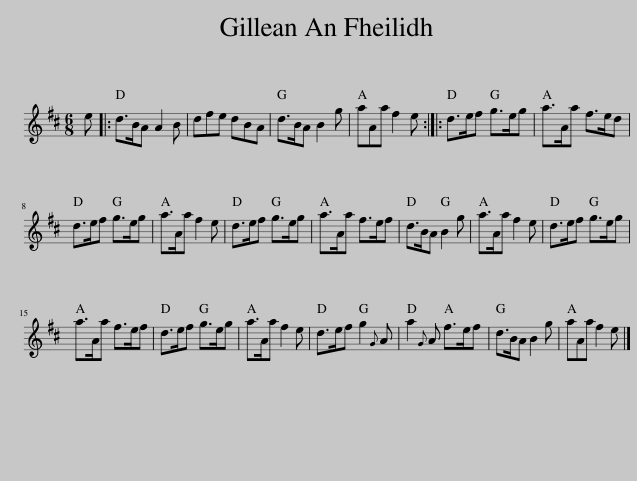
X:1
L:1/8
M:6/8
I:linebreak $
K:D
V:1 treble
V:1
 e |: d>BA A2 B | dfe dBA | d>BA B2 g | aAa f2 e :: %5
 d>ef g>eg | a>Aa f>ed |$ d>ef g>eg | a>Aa f2 e | d>ef g>eg | %10
 a>Aa f>ef | d>BA B2 g | a>Aa f2 e | d>ef g>eg |$ a>Aa f>ef | %15
 d>ef g>eg | a>Aa f2 e | d>ef g2{G} A | a2{G} A f>ef | d>BA B2 g | %20
 aAa f2 e |] %21
